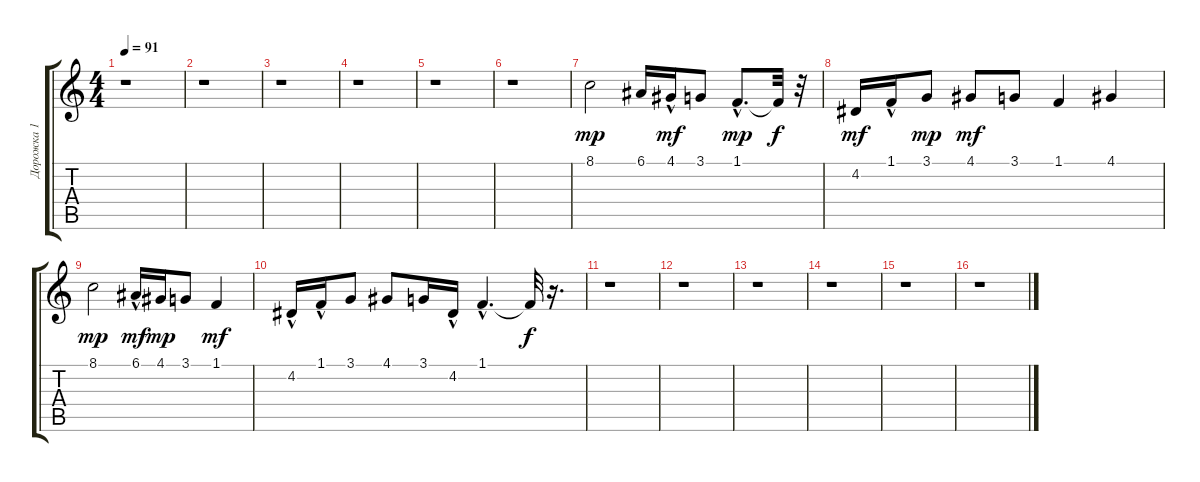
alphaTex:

\track ("Дорожка 1" "Дорожка 1") {instrument englishhorn}
\staff {score tabs}
\tuning (E4 B3 G3 D3 A2 E2) {hide}
\ts (4 4)
\tempo 91
\clef g2
\ks c
r.1{dy mp instrument englishhorn} |
r.1 |
r.1 |
r.1 |
r.1 |
r.1 |
8.1.2 6.1.16 4.1{hac}.16{dy mf} 3.1.8 1.1{hac}.8{d dy mp} 1.1{t}.32{dy f} r.32 |
4.2.16{dy mf} 1.1{hac}.16 3.1.8{dy mp} 4.1.8{dy mf} 3.1.8 1.1.4 4.1.4 |
8.1.2{dy mp} 6.1{hac}.16{dy mf} 4.1.16{dy mp} 3.1.8 1.1.4{dy mf} |
4.2{hac}.16 1.1{hac}.16 3.1.8 4.1.8 3.1.16 4.2{hac}.16 1.1{hac}.4{d} 1.1{t}.32{dy f} r.16{d} |
r.1 |
r.1 |
r.1 |
r.1 |
r.1 |
r.1
